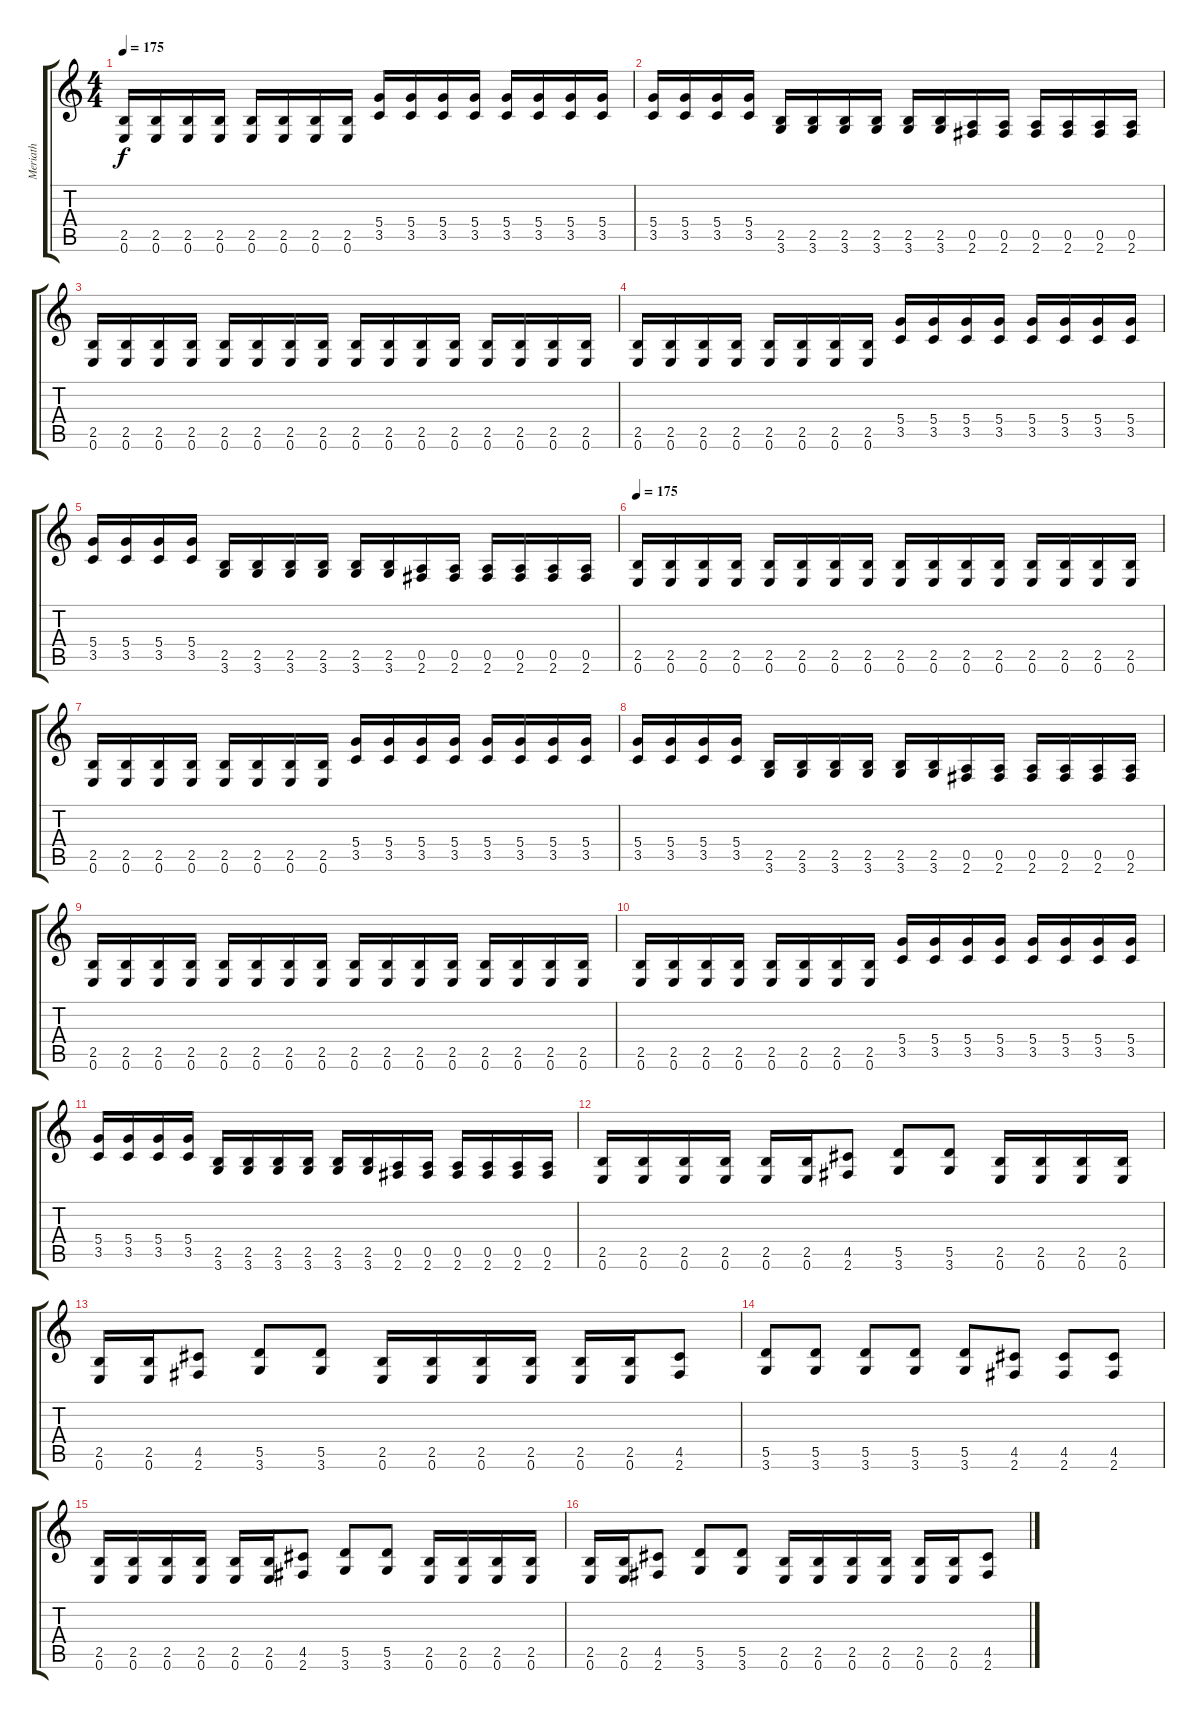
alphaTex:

\track ("Meriath" "Meriath") {instrument distortionguitar}
\staff {score tabs}
\tuning (E4 B3 G3 D3 A2 E2) {hide}
\ts (4 4)
\tempo 175
\clef g2
\ks c
(2.5 0.6).16{dy f} (2.5 0.6).16 (2.5 0.6).16 (2.5 0.6).16 (2.5 0.6).16 (2.5 0.6).16 (2.5 0.6).16 (2.5 0.6).16 (5.4 3.5).16 (5.4 3.5).16 (5.4 3.5).16 (5.4 3.5).16 (5.4 3.5).16 (5.4 3.5).16 (5.4 3.5).16 (5.4 3.5).16 |
(5.4 3.5).16 (5.4 3.5).16 (5.4 3.5).16 (5.4 3.5).16 (2.5 3.6).16 (2.5 3.6).16 (2.5 3.6).16 (2.5 3.6).16 (2.5 3.6).16 (2.5 3.6).16 (0.5 2.6).16 (0.5 2.6).16 (0.5 2.6).16 (0.5 2.6).16 (0.5 2.6).16 (0.5 2.6).16 |
(2.5 0.6).16 (2.5 0.6).16 (2.5 0.6).16 (2.5 0.6).16 (2.5 0.6).16 (2.5 0.6).16 (2.5 0.6).16 (2.5 0.6).16 (2.5 0.6).16 (2.5 0.6).16 (2.5 0.6).16 (2.5 0.6).16 (2.5 0.6).16 (2.5 0.6).16 (2.5 0.6).16 (2.5 0.6).16 |
(2.5 0.6).16 (2.5 0.6).16 (2.5 0.6).16 (2.5 0.6).16 (2.5 0.6).16 (2.5 0.6).16 (2.5 0.6).16 (2.5 0.6).16 (5.4 3.5).16 (5.4 3.5).16 (5.4 3.5).16 (5.4 3.5).16 (5.4 3.5).16 (5.4 3.5).16 (5.4 3.5).16 (5.4 3.5).16 |
(5.4 3.5).16 (5.4 3.5).16 (5.4 3.5).16 (5.4 3.5).16 (2.5 3.6).16 (2.5 3.6).16 (2.5 3.6).16 (2.5 3.6).16 (2.5 3.6).16 (2.5 3.6).16 (0.5 2.6).16 (0.5 2.6).16 (0.5 2.6).16 (0.5 2.6).16 (0.5 2.6).16 (0.5 2.6).16 |
\tempo 175
(2.5 0.6).16 (2.5 0.6).16 (2.5 0.6).16 (2.5 0.6).16 (2.5 0.6).16 (2.5 0.6).16 (2.5 0.6).16 (2.5 0.6).16 (2.5 0.6).16 (2.5 0.6).16 (2.5 0.6).16 (2.5 0.6).16 (2.5 0.6).16 (2.5 0.6).16 (2.5 0.6).16 (2.5 0.6).16 |
(2.5 0.6).16 (2.5 0.6).16 (2.5 0.6).16 (2.5 0.6).16 (2.5 0.6).16 (2.5 0.6).16 (2.5 0.6).16 (2.5 0.6).16 (5.4 3.5).16 (5.4 3.5).16 (5.4 3.5).16 (5.4 3.5).16 (5.4 3.5).16 (5.4 3.5).16 (5.4 3.5).16 (5.4 3.5).16 |
(5.4 3.5).16 (5.4 3.5).16 (5.4 3.5).16 (5.4 3.5).16 (2.5 3.6).16 (2.5 3.6).16 (2.5 3.6).16 (2.5 3.6).16 (2.5 3.6).16 (2.5 3.6).16 (0.5 2.6).16 (0.5 2.6).16 (0.5 2.6).16 (0.5 2.6).16 (0.5 2.6).16 (0.5 2.6).16 |
(2.5 0.6).16 (2.5 0.6).16 (2.5 0.6).16 (2.5 0.6).16 (2.5 0.6).16 (2.5 0.6).16 (2.5 0.6).16 (2.5 0.6).16 (2.5 0.6).16 (2.5 0.6).16 (2.5 0.6).16 (2.5 0.6).16 (2.5 0.6).16 (2.5 0.6).16 (2.5 0.6).16 (2.5 0.6).16 |
(2.5 0.6).16 (2.5 0.6).16 (2.5 0.6).16 (2.5 0.6).16 (2.5 0.6).16 (2.5 0.6).16 (2.5 0.6).16 (2.5 0.6).16 (5.4 3.5).16 (5.4 3.5).16 (5.4 3.5).16 (5.4 3.5).16 (5.4 3.5).16 (5.4 3.5).16 (5.4 3.5).16 (5.4 3.5).16 |
(5.4 3.5).16 (5.4 3.5).16 (5.4 3.5).16 (5.4 3.5).16 (2.5 3.6).16 (2.5 3.6).16 (2.5 3.6).16 (2.5 3.6).16 (2.5 3.6).16 (2.5 3.6).16 (0.5 2.6).16 (0.5 2.6).16 (0.5 2.6).16 (0.5 2.6).16 (0.5 2.6).16 (0.5 2.6).16 |
(2.5 0.6).16 (2.5 0.6).16 (2.5 0.6).16 (2.5 0.6).16 (2.5 0.6).16 (2.5 0.6).16 (4.5 2.6).8 (5.5 3.6).8 (5.5 3.6).8 (2.5 0.6).16 (2.5 0.6).16 (2.5 0.6).16 (2.5 0.6).16 |
(2.5 0.6).16 (2.5 0.6).16 (4.5 2.6).8 (5.5 3.6).8 (5.5 3.6).8 (2.5 0.6).16 (2.5 0.6).16 (2.5 0.6).16 (2.5 0.6).16 (2.5 0.6).16 (2.5 0.6).16 (4.5 2.6).8 |
(5.5 3.6).8 (5.5 3.6).8 (5.5 3.6).8 (5.5 3.6).8 (5.5 3.6).8 (4.5 2.6).8 (4.5 2.6).8 (4.5 2.6).8 |
(2.5 0.6).16 (2.5 0.6).16 (2.5 0.6).16 (2.5 0.6).16 (2.5 0.6).16 (2.5 0.6).16 (4.5 2.6).8 (5.5 3.6).8 (5.5 3.6).8 (2.5 0.6).16 (2.5 0.6).16 (2.5 0.6).16 (2.5 0.6).16 |
(2.5 0.6).16 (2.5 0.6).16 (4.5 2.6).8 (5.5 3.6).8 (5.5 3.6).8 (2.5 0.6).16 (2.5 0.6).16 (2.5 0.6).16 (2.5 0.6).16 (2.5 0.6).16 (2.5 0.6).16 (4.5 2.6).8
